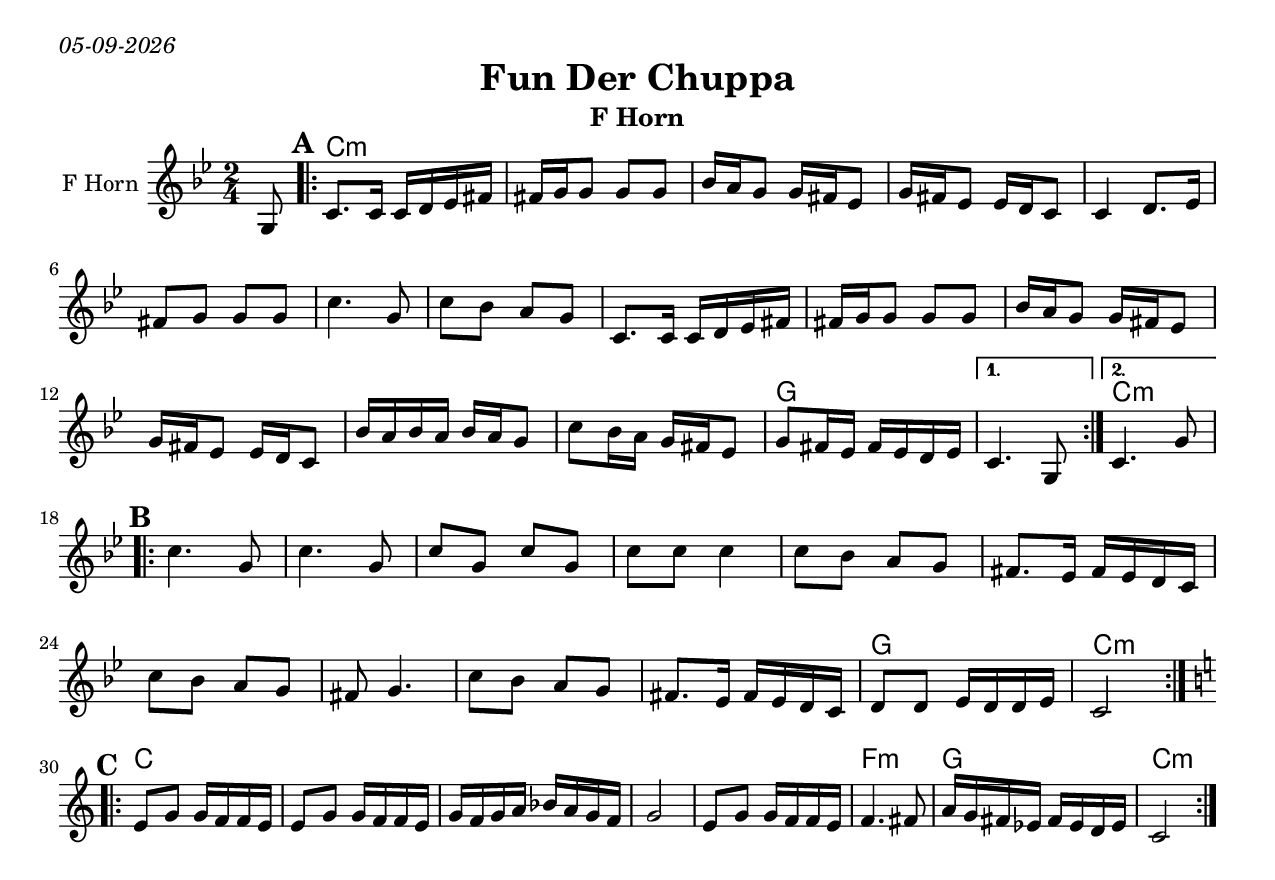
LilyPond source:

\version "2.16.0"
%\include "english.ly"
\pointAndClickOff
\paper{
  print-all-headers = ##t
  #(set-paper-size "letter")
}
date = #(strftime "%d-%m-%Y" (localtime (current-time)))

\markup{ \italic{ \date }  }

%\markup{ Got something to say? }

global = {
  \clef treble
  \key g \minor
  \time 2/4
  \set Score.markFormatter = #format-mark-box-alphabet
}

%#################################### Melody ########################
%melody =  \transpose c d \relative c' {  %transpose for clarinet
melody = \relative c' {
  \global
  
  \partial 8 g8

  \repeat volta 2{
   \mark \default
    c8. [ c16 ] c16 [ d16 es16 fis16 ] | % 2
    fis16 [ g16 g8 ] g8 [ g8 ] | % 3
    bes16 [ a16 g8 ] g16 [ fis16 es8 ] | % 4
    g16 [ fis16 es8 ] es16 [ d16 c8 ] | % 5
    c4 d8. [ es16 ] | % 6
    fis8 [ g8 ] g8 [ g8 ] | % 7
    c4. g8 | % 8
    c8 [ bes8 ] a8 [ g8 ] | % 9
    c,8. [ c16 ] c16 [ d16 es16 fis16 ] | \barNumberCheck #10
    fis16 [ g16 g8 ] g8 [ g8 ] | % 11
    bes16 [ a16 g8 ] g16 [ fis16 es8 ] | % 12
    g16 [ fis16 es8 ] es16 [ d16 c8 ] | % 13
    bes'16 [ a16 bes16 a16 ] bes16 [ a16 g8 ] | % 14
    c8 [ bes16 a16 ] g16 [ fis16 es8 ] | % 15
    g8 [ fis16 es16 ] fis16 [ es16 d16 es16 ] }
  \alternative {
    {c4. g8 }
    {c4. g'8 }
  }
 \break
  \repeat volta 2{
   \mark \default
    c4. g8 | % 19
    | % 19
    c4. g8 | \barNumberCheck #20
    c8 [ g8 ] c8 [ g8 ] | % 21
    c8 [ c8 ] c4 | % 22
    c8 [ bes8 ] a8 [ g8 ] | % 23
    fis8. [ es16 ] fis16 [ es16 d16 c16 ] | % 24
    c'8 [ bes8 ] a8 [ g8 ] | % 25
    fis8 g4. | % 26
    c8 [ bes8 ] a8 [ g8 ] | % 27
    fis8. [ es16 ] fis16 [ es16 d16 c16 ] | % 28
    | % 28
    d8 [ d8 ] es16 [ d16 d16 es16 ] | % 29
    | % 29
    c2 }
 
   \break
   \repeat volta 2{
   \mark \default
     
    \key a \minor | \barNumberCheck #30
    e8 [ g8 ] g16 [ f16 f16 e16 ] | % 31
    e8 [ g8 ] g16 [ f16 f16 e16 ] | % 32
    g16 [ f16 g16 a16 ] bes16 [ a16 g16 f16 ] | % 33
    g2 | % 34
    | % 34
    e8 [ g8 ] g16 [ f16 f16 e16 ] | % 35
    | % 35
    f4. fis8 | % 36
    | % 36
    a16 [ g16 fis16 es16 ] fis16 [ es16 d16 es16 ] | % 37
    | % 37
    c2 }
   }
   
 


%################################# Lyrics #####################
%\addlyrics{  }
%################################# Chords #######################
harmonies = \chordmode {
  s8
  c2*14:m
  g2*2
  %b
  c2*11:m
  g2 c2:m
  %c
  c2*5
  f2:m
  g2
  c2:m
}

\score {
  <<
    \new ChordNames {
      \set chordChanges = ##f
      \harmonies
    }
    \new Staff \with {
      instrumentName = "F Horn"} \melody
  >>
  \header{
    title= "Fun Der Chuppa"
    subtitle=""
    composer= ""
    instrument = "F Horn"
    arranger= ""
  }
  \layout{ }
  \midi {
    \tempo 4 = 120

    % \midi { }
  }
}
%{
% more verses:
\markup{}
\markup {
  \fill-line {
    \hspace #0.1 % distance from left margin
    \column {
      \line { "1."
	\column {
	  ""
	}
      }
      \hspace #0.2 % vertical distance between verses
      \line { "2."
	\column {
	 ""
	}
      }
    }
    \hspace #0.1  % horiz. distance between columns
    \column {
      \line { "3."
	\column {
	  ""
	}
      }
      \hspace #0.2 % distance between verses
      \line { "4."
	\column {
	 ""
	}
      }
    }
    \hspace #0.1 % distance to right margin
  }
}

%}
